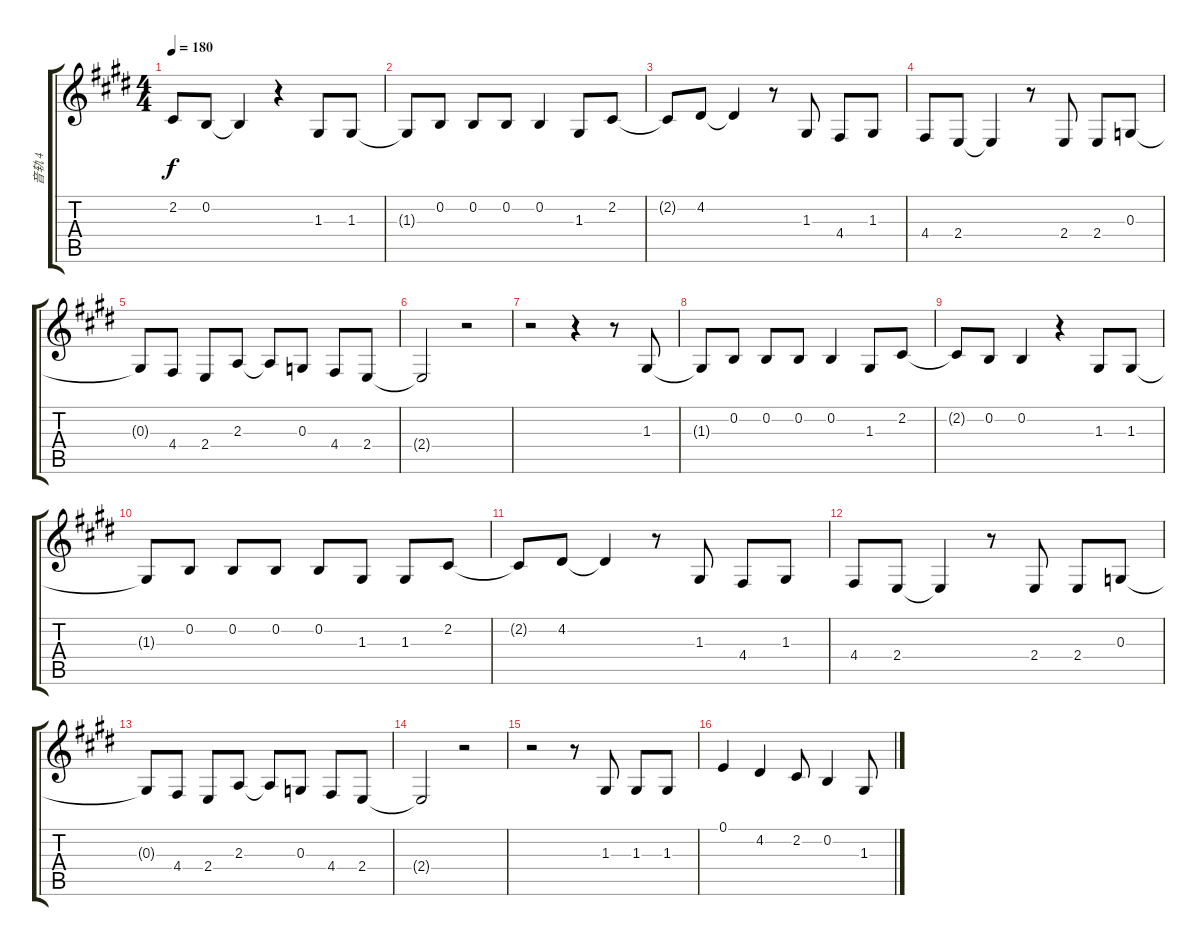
\track ("音轨 4" "音轨 4") {instrument flute}
\staff {score tabs}
\tuning (E4 B3 G3 D3 A2 E2) {hide}
\ts (4 4)
\tempo 180
\clef g2
\ks e
2.2{t}.8{dy f} 0.2.8 0.2{t}.4 r.4 1.3.8 1.3.8 |
1.3{t}.8 0.2.8 0.2.8 0.2.8 0.2.4 1.3.8 2.2.8 |
2.2{t}.8 4.2.8 4.2{t}.4 r.8 1.3.8 4.4.8 1.3.8 |
4.4.8 2.4.8 2.4{t}.4 r.8 2.4.8 2.4.8 0.3.8 |
0.3{t}.8 4.4.8 2.4.8 2.3.8 2.3{t}.8 0.3.8 4.4.8 2.4.8 |
2.4{t}.2 r.2 |
r.2 r.4 r.8 1.3.8 |
1.3{t}.8 0.2.8 0.2.8 0.2.8 0.2.4 1.3.8 2.2.8 |
2.2{t}.8 0.2.8 0.2.4 r.4 1.3.8 1.3.8 |
1.3{t}.8 0.2.8 0.2.8 0.2.8 0.2.8 1.3.8 1.3.8 2.2.8 |
2.2{t}.8 4.2.8 4.2{t}.4 r.8 1.3.8 4.4.8 1.3.8 |
4.4.8 2.4.8 2.4{t}.4 r.8 2.4.8 2.4.8 0.3.8 |
0.3{t}.8 4.4.8 2.4.8 2.3.8 2.3{t}.8 0.3.8 4.4.8 2.4.8 |
2.4{t}.2 r.2 |
r.2 r.8 1.3.8 1.3.8 1.3.8 |
0.1.4 4.2.4 2.2.8 0.2.4 1.3.8
